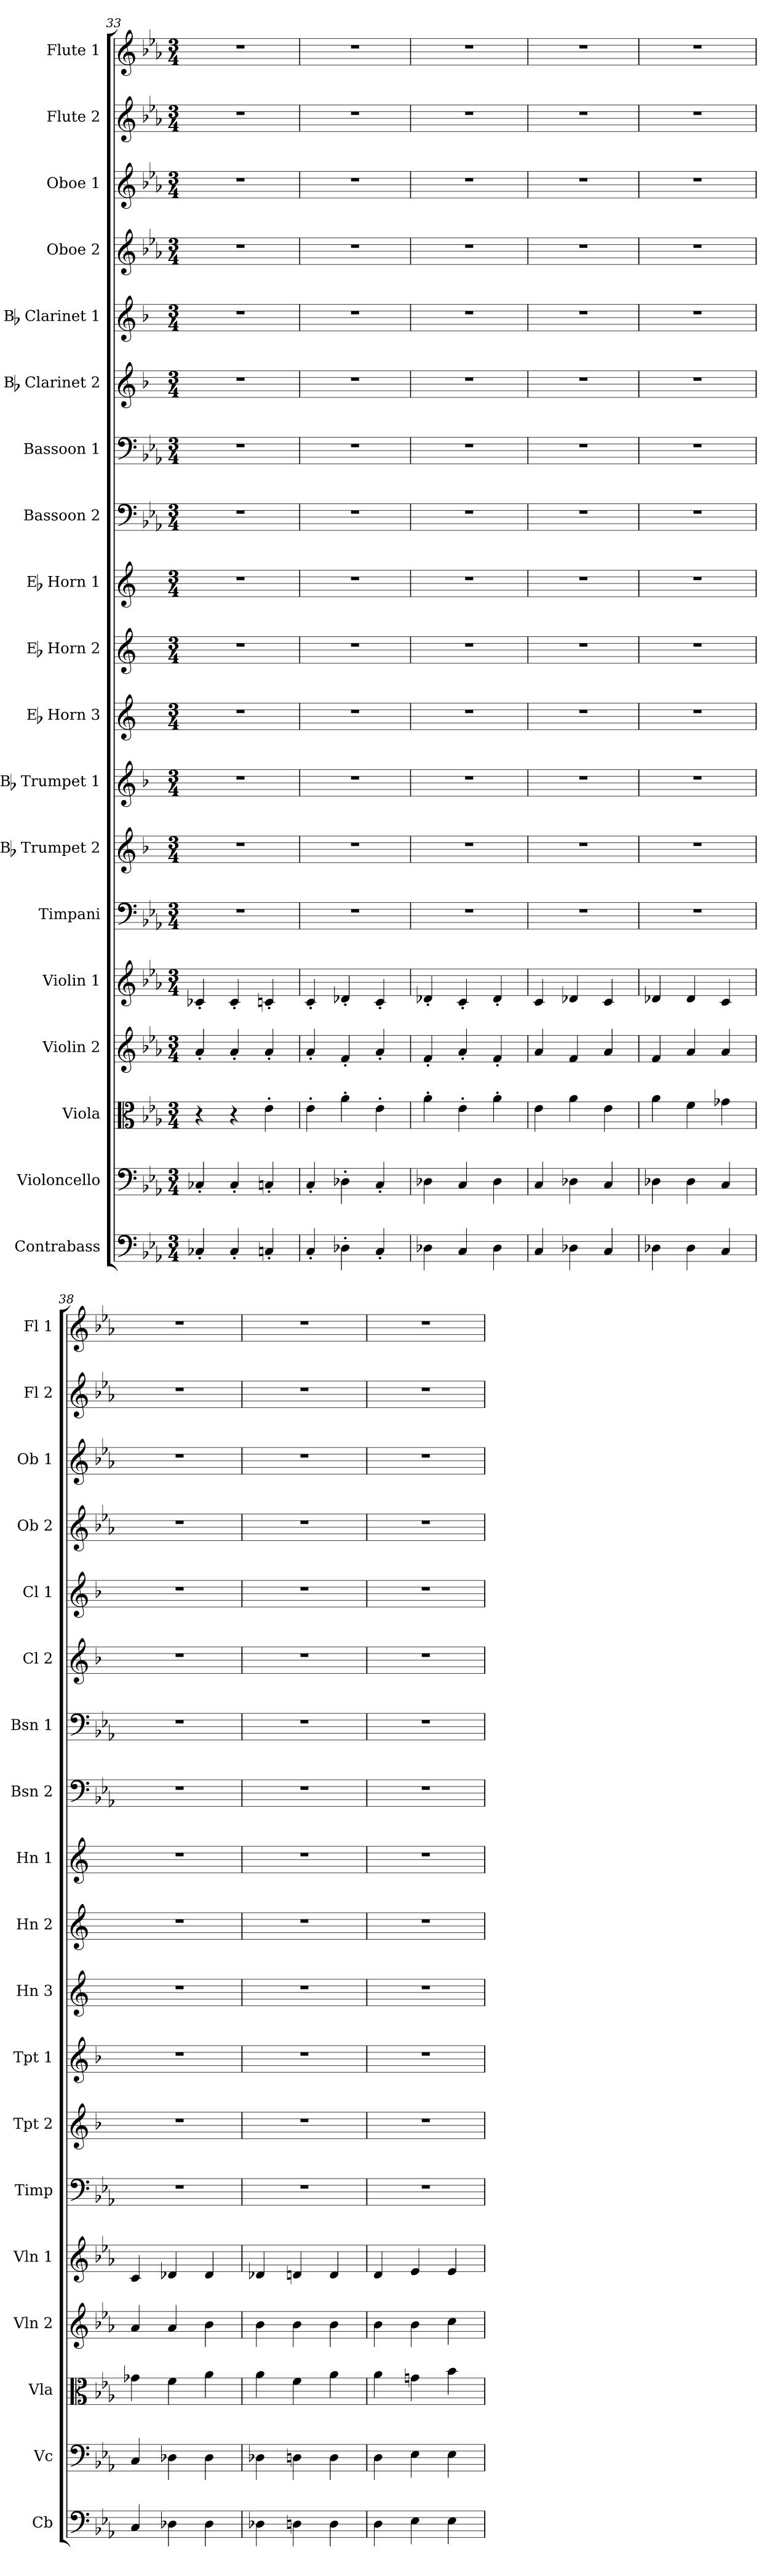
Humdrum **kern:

**kern	**kern	**kern	**dynam	**kern	**kern	**kern	**kern	**kern	**kern	**kern	**kern	**kern	**kern	**kern	**kern	**kern	**kern	**kern	**kern
*part19	*part18	*part17	*part17	*part16	*part15	*part14	*part13	*part12	*part11	*part10	*part9	*part8	*part7	*part6	*part5	*part4	*part3	*part2	*part1
*staff19	*staff18	*staff17	*staff17	*staff16	*staff15	*staff14	*staff13	*staff12	*staff11	*staff10	*staff9	*staff8	*staff7	*staff6	*staff5	*staff4	*staff3	*staff2	*staff1
*I"Contrabass	*I"Violoncello	*I"Viola	*	*I"Violin 2	*I"Violin 1	*I"Timpani	*I"Bb Trumpet 2	*I"Bb Trumpet 1	*I"Eb Horn 3	*I"Eb Horn 2	*I"Eb Horn 1	*I"Bassoon 2	*I"Bassoon 1	*I"Bb Clarinet 2	*I"Bb Clarinet 1	*I"Oboe 2	*I"Oboe 1	*I"Flute 2	*I"Flute 1
*I'Cb	*I'Vc	*I'Vla	*	*I'Vln 2	*I'Vln 1	*I'Timp	*I'Tpt 2	*I'Tpt 1	*I'Hn 3	*I'Hn 2	*I'Hn 1	*I'Bsn 2	*I'Bsn 1	*I'Cl 2	*I'Cl 1	*I'Ob 2	*I'Ob 1	*I'Fl 2	*I'Fl 1
*clefF4	*clefF4	*clefC3	*	*clefG2	*clefG2	*clefF4	*clefG2	*clefG2	*clefG2	*clefG2	*clefG2	*clefF4	*clefF4	*clefG2	*clefG2	*clefG2	*clefG2	*clefG2	*clefG2
*ITrd7c12	*	*	*	*	*	*	*ITrd1c2	*ITrd1c2	*ITrd5c9	*ITrd5c9	*ITrd5c9	*	*	*ITrd1c2	*ITrd1c2	*	*	*	*
*k[b-e-a-]	*k[b-e-a-]	*k[b-e-a-]	*	*k[b-e-a-]	*k[b-e-a-]	*k[b-e-a-]	*k[b-e-a-]	*k[b-e-a-]	*k[b-e-a-]	*k[b-e-a-]	*k[b-e-a-]	*k[b-e-a-]	*k[b-e-a-]	*k[b-e-a-]	*k[b-e-a-]	*k[b-e-a-]	*k[b-e-a-]	*k[b-e-a-]	*k[b-e-a-]
*M3/4	*M3/4	*M3/4	*	*M3/4	*M3/4	*M3/4	*M3/4	*M3/4	*M3/4	*M3/4	*M3/4	*M3/4	*M3/4	*M3/4	*M3/4	*M3/4	*M3/4	*M3/4	*M3/4
=33	=33	=33	=33	=33	=33	=33	=33	=33	=33	=33	=33	=33	=33	=33	=33	=33	=33	=33	=33
4CC-X'/	4C-X'/	4r	.	4a-'/	4c-X'/	2.r	2.r	2.r	2.r	2.r	2.r	2.r	2.r	2.r	2.r	2.r	2.r	2.r	2.r
4CC-'/	4C-'/	4r	.	4a-'/	4c-'/	.	.	.	.	.	.	.	.	.	.	.	.	.	.
!	!	!	!LO:DY:b	!	!	!	!	!	!	!	!	!	!	!	!	!	!	!	!
!	!	!	!LO:DY:n=1:b	!	!	!	!	!	!	!	!	!	!	!	!	!	!	!	!
4CCn'/	4Cn'/	4e-'\	other-dynamics pp	4a-'/	4cn'/	.	.	.	.	.	.	.	.	.	.	.	.	.	.
=34	=34	=34	=34	=34	=34	=34	=34	=34	=34	=34	=34	=34	=34	=34	=34	=34	=34	=34	=34
4CC'/	4C'/	4e-'\	.	4a-'/	4c'/	2.r	2.r	2.r	2.r	2.r	2.r	2.r	2.r	2.r	2.r	2.r	2.r	2.r	2.r
4DD-X'\	4D-X'\	4a-'\	.	4f'/	4d-X'/	.	.	.	.	.	.	.	.	.	.	.	.	.	.
4CC'/	4C'/	4e-'\	.	4a-'/	4c'/	.	.	.	.	.	.	.	.	.	.	.	.	.	.
=35	=35	=35	=35	=35	=35	=35	=35	=35	=35	=35	=35	=35	=35	=35	=35	=35	=35	=35	=35
4DD-X\	4D-X\	4a-'\	.	4f'/	4d-X'/	2.r	2.r	2.r	2.r	2.r	2.r	2.r	2.r	2.r	2.r	2.r	2.r	2.r	2.r
4CC/	4C/	4e-'\	.	4a-'/	4c'/	.	.	.	.	.	.	.	.	.	.	.	.	.	.
4DD-\	4D-\	4a-'\	.	4f'/	4d-'/	.	.	.	.	.	.	.	.	.	.	.	.	.	.
=36	=36	=36	=36	=36	=36	=36	=36	=36	=36	=36	=36	=36	=36	=36	=36	=36	=36	=36	=36
4CC/	4C/	4e-\	.	4a-/	4c/	2.r	2.r	2.r	2.r	2.r	2.r	2.r	2.r	2.r	2.r	2.r	2.r	2.r	2.r
4DD-X\	4D-X\	4a-\	.	4f/	4d-X/	.	.	.	.	.	.	.	.	.	.	.	.	.	.
4CC/	4C/	4e-\	.	4a-/	4c/	.	.	.	.	.	.	.	.	.	.	.	.	.	.
=37	=37	=37	=37	=37	=37	=37	=37	=37	=37	=37	=37	=37	=37	=37	=37	=37	=37	=37	=37
4DD-X\	4D-X\	4a-\	.	4f/	4d-X/	2.r	2.r	2.r	2.r	2.r	2.r	2.r	2.r	2.r	2.r	2.r	2.r	2.r	2.r
4DD-\	4D-\	4f\	.	4a-/	4d-/	.	.	.	.	.	.	.	.	.	.	.	.	.	.
4CC/	4C/	4g-X\	.	4a-/	4c/	.	.	.	.	.	.	.	.	.	.	.	.	.	.
=38	=38	=38	=38	=38	=38	=38	=38	=38	=38	=38	=38	=38	=38	=38	=38	=38	=38	=38	=38
4CC/	4C/	4g-X\	.	4a-/	4c/	2.r	2.r	2.r	2.r	2.r	2.r	2.r	2.r	2.r	2.r	2.r	2.r	2.r	2.r
4DD-X\	4D-X\	4f\	.	4a-/	4d-X/	.	.	.	.	.	.	.	.	.	.	.	.	.	.
4DD-\	4D-\	4a-\	.	4b-\	4d-/	.	.	.	.	.	.	.	.	.	.	.	.	.	.
!!LO:PB:g=z
=39	=39	=39	=39	=39	=39	=39	=39	=39	=39	=39	=39	=39	=39	=39	=39	=39	=39	=39	=39
4DD-X\	4D-X\	4a-\	.	4b-\	4d-X/	2.r	2.r	2.r	2.r	2.r	2.r	2.r	2.r	2.r	2.r	2.r	2.r	2.r	2.r
4DDn\	4Dn\	4f\	.	4b-\	4dn/	.	.	.	.	.	.	.	.	.	.	.	.	.	.
4DD\	4D\	4a-\	.	4b-\	4d/	.	.	.	.	.	.	.	.	.	.	.	.	.	.
=40	=40	=40	=40	=40	=40	=40	=40	=40	=40	=40	=40	=40	=40	=40	=40	=40	=40	=40	=40
4DD\	4D\	4a-\	.	4b-\	4d/	2.r	2.r	2.r	2.r	2.r	2.r	2.r	2.r	2.r	2.r	2.r	2.r	2.r	2.r
4EE-\	4E-\	4gn\	.	4b-\	4e-/	.	.	.	.	.	.	.	.	.	.	.	.	.	.
4EE-\	4E-\	4b-\	.	4cc\	4e-/	.	.	.	.	.	.	.	.	.	.	.	.	.	.
=	=	=	=	=	=	=	=	=	=	=	=	=	=	=	=	=	=	=	=
*-	*-	*-	*-	*-	*-	*-	*-	*-	*-	*-	*-	*-	*-	*-	*-	*-	*-	*-	*-
